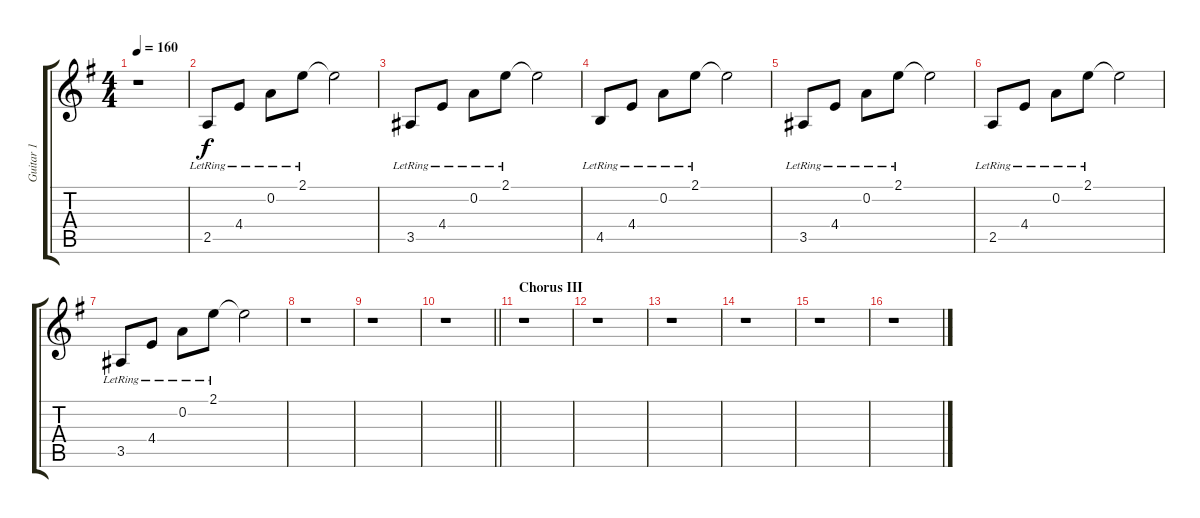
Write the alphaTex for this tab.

\track ("Guitar 1" "Guitar 1") {instrument acousticguitarsteel}
\staff {score tabs}
\tuning (D4 A3 F3 C3 G2 D2) {hide}
\ts (4 4)
\tempo 160
\clef g2
\ks g
r.1{dy f} |
2.5{lr}.8 4.4{lr}.8 0.2{lr}.8 2.1{lr}.8 2.1{t}.2 |
3.5{lr}.8 4.4{lr}.8 0.2{lr}.8 2.1{lr}.8 2.1{t}.2 |
4.5{lr}.8 4.4{lr}.8 0.2{lr}.8 2.1{lr}.8 2.1{t}.2 |
3.5{lr}.8 4.4{lr}.8 0.2{lr}.8 2.1{lr}.8 2.1{t}.2 |
2.5{lr}.8 4.4{lr}.8 0.2{lr}.8 2.1{lr}.8 2.1{t}.2 |
3.5{lr}.8 4.4{lr}.8 0.2{lr}.8 2.1{lr}.8 2.1{t}.2 |
r.1 |
r.1 |
\barLineRight lightlight
r.1 |
\section ("" "Chorus III")
r.1 |
r.1 |
r.1 |
r.1 |
r.1 |
r.1
